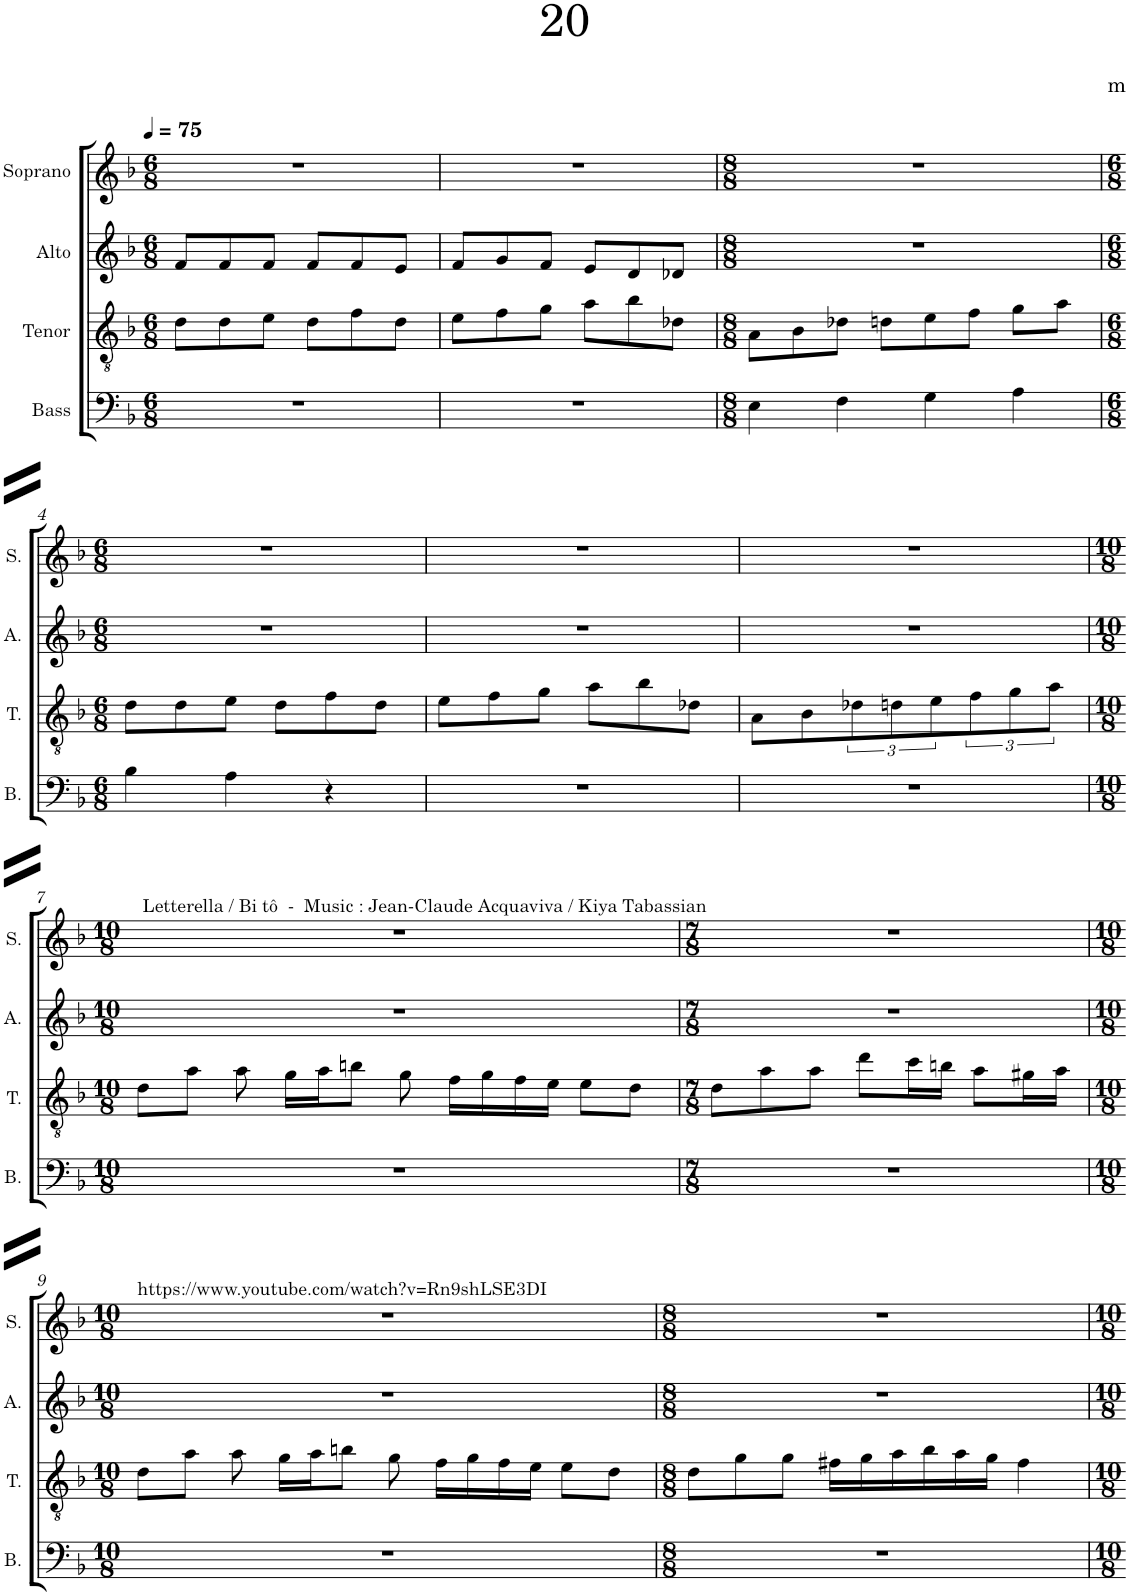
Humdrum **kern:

**kern	**kern	**kern	**kern
*part4	*part3	*part2	*part1
*staff4	*staff3	*staff2	*staff1
*I"Bass	*I"Tenor	*I"Alto	*I"Soprano
*I'B.	*I'T.	*I'A.	*I'S.
*clefF4	*clefGv2	*clefG2	*clefG2
*k[b-]	*k[b-]	*k[b-]	*k[b-]
*M6/8	*M6/8	*M6/8	*M6/8
*MM75	*MM75	*MM75	*MM75
=1	=1	=1	=1
2.r	8d\L	8f/L	2.r
.	8d\	8f/	.
.	8e\J	8f/J	.
.	8d\L	8f/L	.
.	8f\	8f/	.
.	8d\J	8e/J	.
=2	=2	=2	=2
2.r	8e\L	8f/L	2.r
.	8f\	8g/	.
.	8g\J	8f/J	.
.	8a\L	8e/L	.
.	8b-\	8d/	.
.	8d-X\J	8d-X/J	.
=3	=3	=3	=3
*M8/8	*M8/8	*M8/8	*M8/8
4E\	8A\L	1r	1r
.	8B-\	.	.
4F\	8d-X\J	.	.
.	8dn\L	.	.
4G\	8e\	.	.
.	8f\J	.	.
4A\	8g\L	.	.
.	8a\J	.	.
!!LO:LB:g=z
=4	=4	=4	=4
*M6/8	*M6/8	*M6/8	*M6/8
4B-\	8d\L	2.r	2.r
.	8d\	.	.
4A\	8e\J	.	.
.	8d\L	.	.
4r	8f\	.	.
.	8d\J	.	.
=5	=5	=5	=5
2.r	8e\L	2.r	2.r
.	8f\	.	.
.	8g\J	.	.
.	8a\L	.	.
.	8b-\	.	.
.	8d-X\J	.	.
=6	=6	=6	=6
2.r	8A\L	2.r	2.r
.	8B-\	.	.
.	12d-X\	.	.
.	12dn\	.	.
.	12e\	.	.
.	12f\	.	.
.	12g\	.	.
.	12a\J	.	.
!!LO:LB:g=z
=7	=7	=7	=7
*M10/8	*M10/8	*M10/8	*M10/8
!	!	!	!LO:TX:a:t=Letterella / Bi tô  -  Music &colon; Jean-Claude Acquaviva / Kiya Tabassian
4%5r	8d\L	4%5r	4%5r
.	8a\J	.	.
.	8a\	.	.
.	16g\LL	.	.
.	16a\J	.	.
.	8bn\J	.	.
.	8g\	.	.
.	16f\LL	.	.
.	16g\	.	.
.	16f\	.	.
.	16e\JJ	.	.
.	8e\L	.	.
.	8d\J	.	.
=8	=8	=8	=8
*M7/8	*M7/8	*M7/8	*M7/8
2..r	8d\L	2..r	2..r
.	8a\	.	.
.	8a\J	.	.
.	8dd\L	.	.
.	16cc\L	.	.
.	16bn\JJ	.	.
.	8a\L	.	.
.	16g#X\L	.	.
.	16a\JJ	.	.
!!LO:LB:g=z
=9	=9	=9	=9
*k[b-]	*k[b-]	*k[b-]	*k[b-]
*M10/8	*M10/8	*M10/8	*M10/8
!	!	!	!LO:TX:a:t=https&colon;//www.youtube.com/watch?v=Rn9shLSE3DI
4%5r	8d\L	4%5r	4%5r
.	8a\J	.	.
.	8a\	.	.
.	16g\LL	.	.
.	16a\J	.	.
.	8bn\J	.	.
.	8g\	.	.
.	16f\LL	.	.
.	16g\	.	.
.	16f\	.	.
.	16e\JJ	.	.
.	8e\L	.	.
.	8d\J	.	.
=10	=10	=10	=10
*M8/8	*M8/8	*M8/8	*M8/8
1r	8d\L	1r	1r
.	8g\	.	.
.	8g\J	.	.
.	16f#X\LL	.	.
.	16g\	.	.
.	16a\	.	.
.	16b-\	.	.
.	16a\	.	.
.	16g\JJ	.	.
.	4f#\	.	.
=	=	=	=
*-	*-	*-	*-
